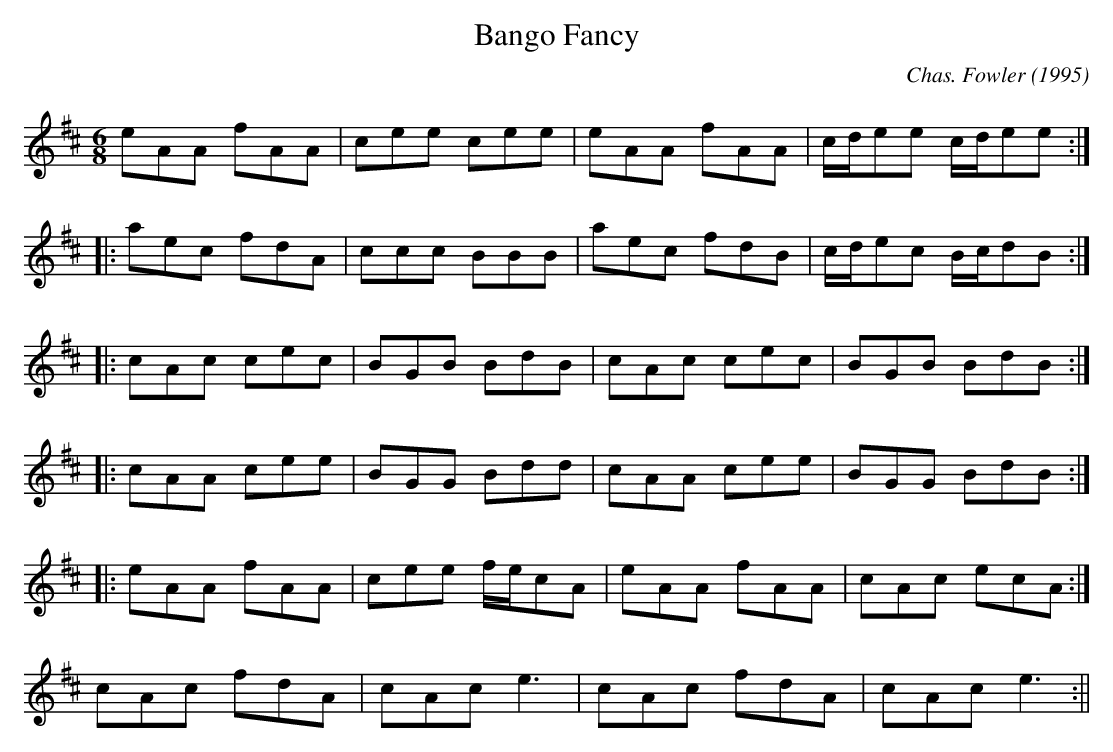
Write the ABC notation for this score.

X:1
T:Bango Fancy
M:6/8
L:1/8
C:Chas. Fowler (1995)
K:D
eAA fAA | cee cee | eAA fAA | c/2d/2ee c/2d/2ee :|:
aec fdA | ccc BBB | aec fdB | c/2d/2ec B/2c/2dB :|:
cAc cec | BGB BdB | cAc cec | BGB BdB :|:
cAA cee | BGG Bdd | cAA cee | BGG BdB :|:
eAA fAA | cee f/2e/2cA | eAA fAA | cAc ecA :|
cAc fdA | cAc e3 | cAc fdA | cAc e3 :||
